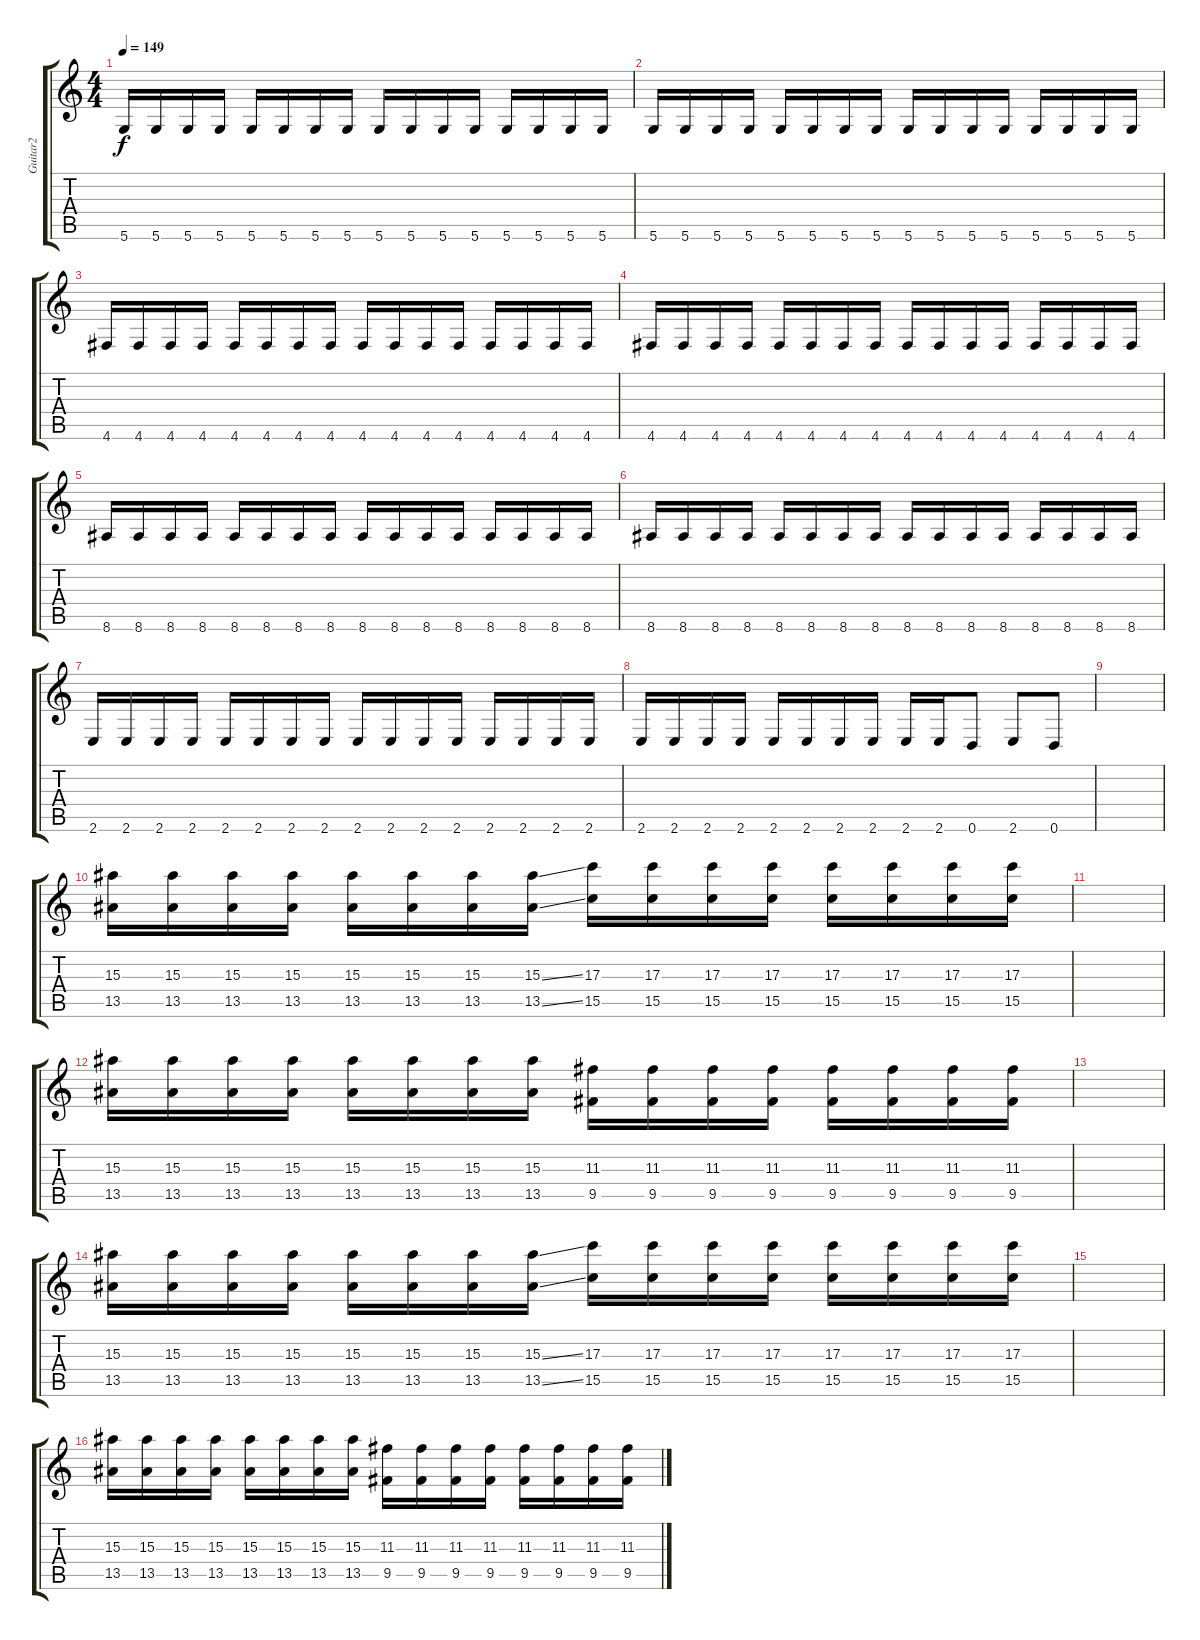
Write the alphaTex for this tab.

\track ("Guitar2" "Guitar2") {instrument overdrivenguitar}
\staff {score tabs}
\tuning (E4 B3 G3 D3 A2 D2) {hide}
\ts (4 4)
\tempo 149
\clef g2
\ks c
5.6.16{dy f} 5.6.16 5.6.16 5.6.16 5.6.16 5.6.16 5.6.16 5.6.16 5.6.16 5.6.16 5.6.16 5.6.16 5.6.16 5.6.16 5.6.16 5.6.16 |
5.6.16 5.6.16 5.6.16 5.6.16 5.6.16 5.6.16 5.6.16 5.6.16 5.6.16 5.6.16 5.6.16 5.6.16 5.6.16 5.6.16 5.6.16 5.6.16 |
4.6.16 4.6.16 4.6.16 4.6.16 4.6.16 4.6.16 4.6.16 4.6.16 4.6.16 4.6.16 4.6.16 4.6.16 4.6.16 4.6.16 4.6.16 4.6.16 |
4.6.16 4.6.16 4.6.16 4.6.16 4.6.16 4.6.16 4.6.16 4.6.16 4.6.16 4.6.16 4.6.16 4.6.16 4.6.16 4.6.16 4.6.16 4.6.16 |
8.6.16 8.6.16 8.6.16 8.6.16 8.6.16 8.6.16 8.6.16 8.6.16 8.6.16 8.6.16 8.6.16 8.6.16 8.6.16 8.6.16 8.6.16 8.6.16 |
8.6.16 8.6.16 8.6.16 8.6.16 8.6.16 8.6.16 8.6.16 8.6.16 8.6.16 8.6.16 8.6.16 8.6.16 8.6.16 8.6.16 8.6.16 8.6.16 |
2.6.16 2.6.16 2.6.16 2.6.16 2.6.16 2.6.16 2.6.16 2.6.16 2.6.16 2.6.16 2.6.16 2.6.16 2.6.16 2.6.16 2.6.16 2.6.16 |
2.6.16 2.6.16 2.6.16 2.6.16 2.6.16 2.6.16 2.6.16 2.6.16 2.6.16 2.6.16 0.6.8 2.6.8 0.6.8 |
|
(15.3 13.5).16 (15.3 13.5).16 (15.3 13.5).16 (15.3 13.5).16 (15.3 13.5).16 (15.3 13.5).16 (15.3 13.5).16 (15.3{ss} 13.5{ss}).16 (17.3 15.5).16 (17.3 15.5).16 (17.3 15.5).16 (17.3 15.5).16 (17.3 15.5).16 (17.3 15.5).16 (17.3 15.5).16 (17.3 15.5).16 |
|
(15.3 13.5).16 (15.3 13.5).16 (15.3 13.5).16 (15.3 13.5).16 (15.3 13.5).16 (15.3 13.5).16 (15.3 13.5).16 (15.3 13.5).16 (11.3 9.5).16 (11.3 9.5).16 (11.3 9.5).16 (11.3 9.5).16 (11.3 9.5).16 (11.3 9.5).16 (11.3 9.5).16 (11.3 9.5).16 |
|
(15.3 13.5).16 (15.3 13.5).16 (15.3 13.5).16 (15.3 13.5).16 (15.3 13.5).16 (15.3 13.5).16 (15.3 13.5).16 (15.3{ss} 13.5{ss}).16 (17.3 15.5).16 (17.3 15.5).16 (17.3 15.5).16 (17.3 15.5).16 (17.3 15.5).16 (17.3 15.5).16 (17.3 15.5).16 (17.3 15.5).16 |
|
(15.3 13.5).16 (15.3 13.5).16 (15.3 13.5).16 (15.3 13.5).16 (15.3 13.5).16 (15.3 13.5).16 (15.3 13.5).16 (15.3 13.5).16 (11.3 9.5).16 (11.3 9.5).16 (11.3 9.5).16 (11.3 9.5).16 (11.3 9.5).16 (11.3 9.5).16 (11.3 9.5).16 (11.3 9.5).16
